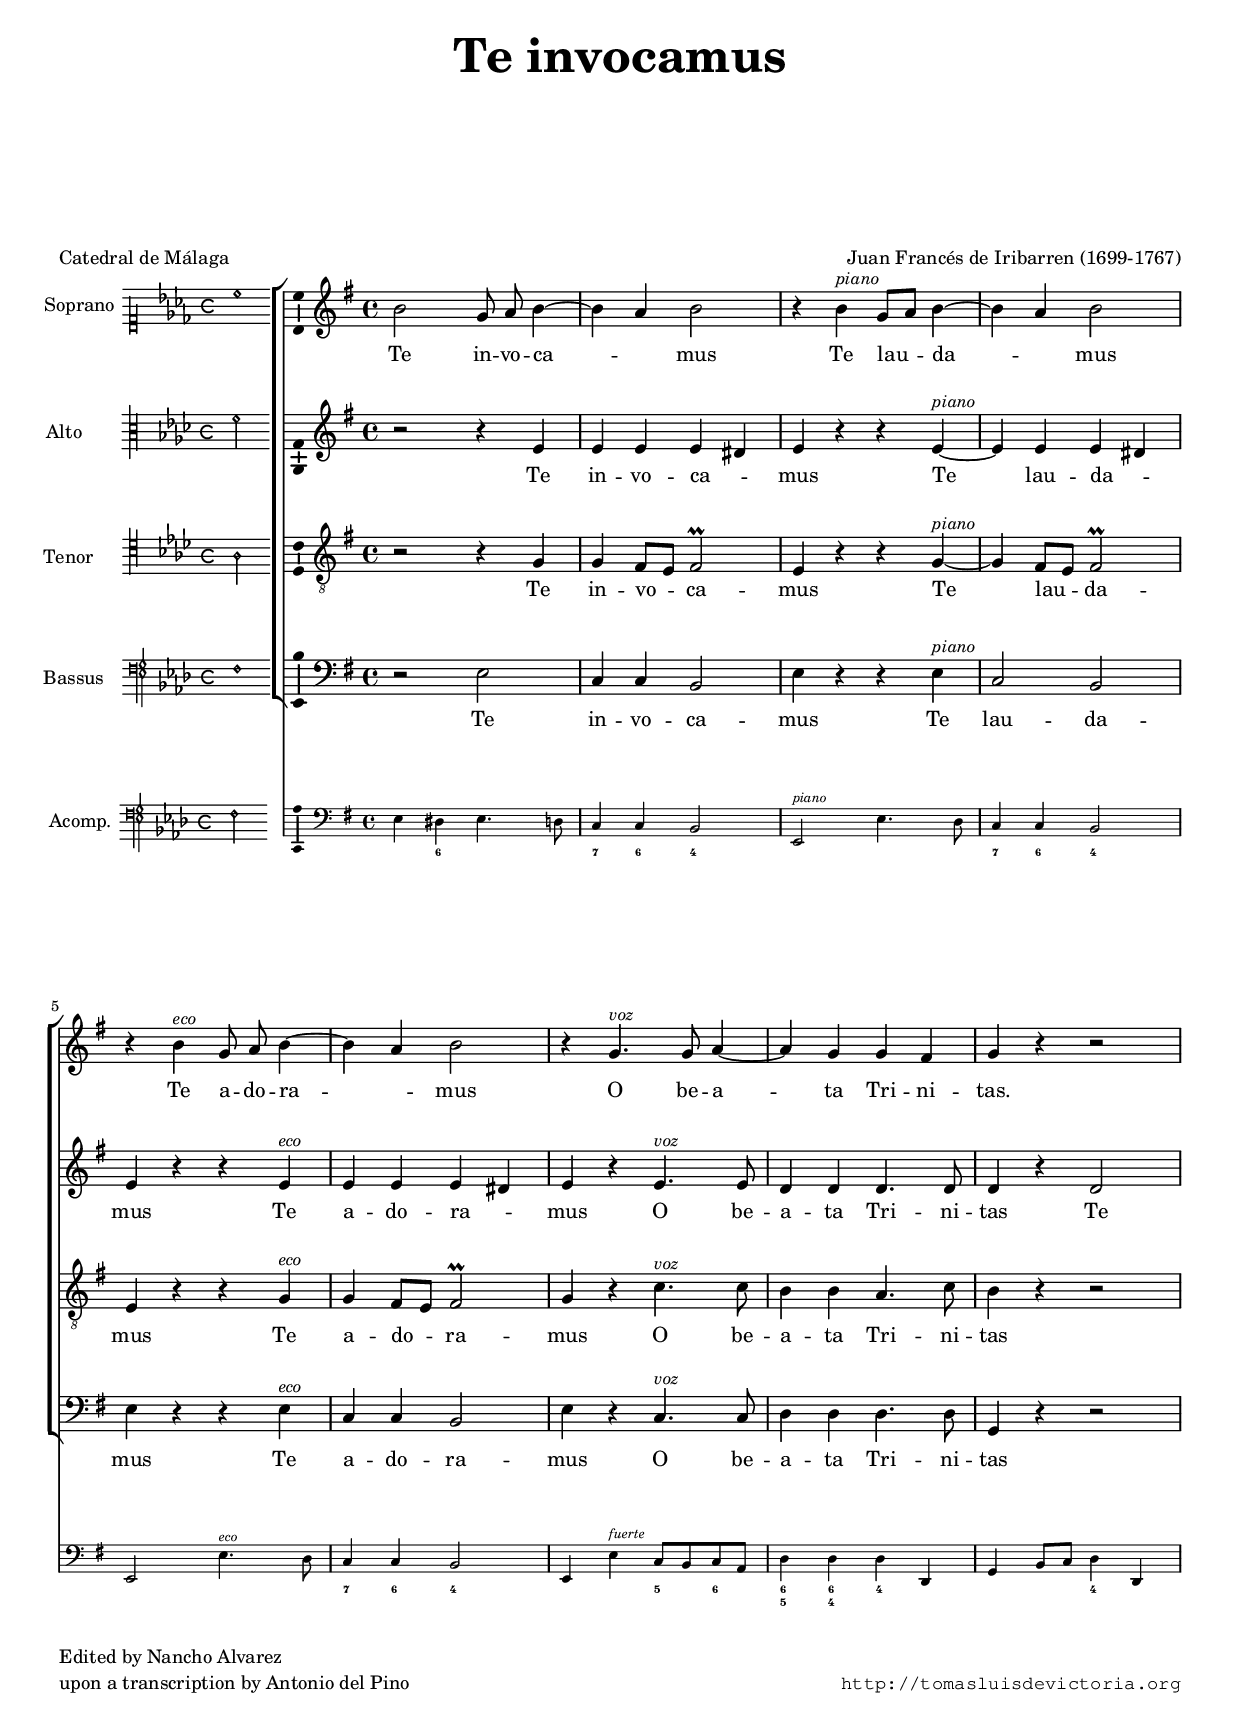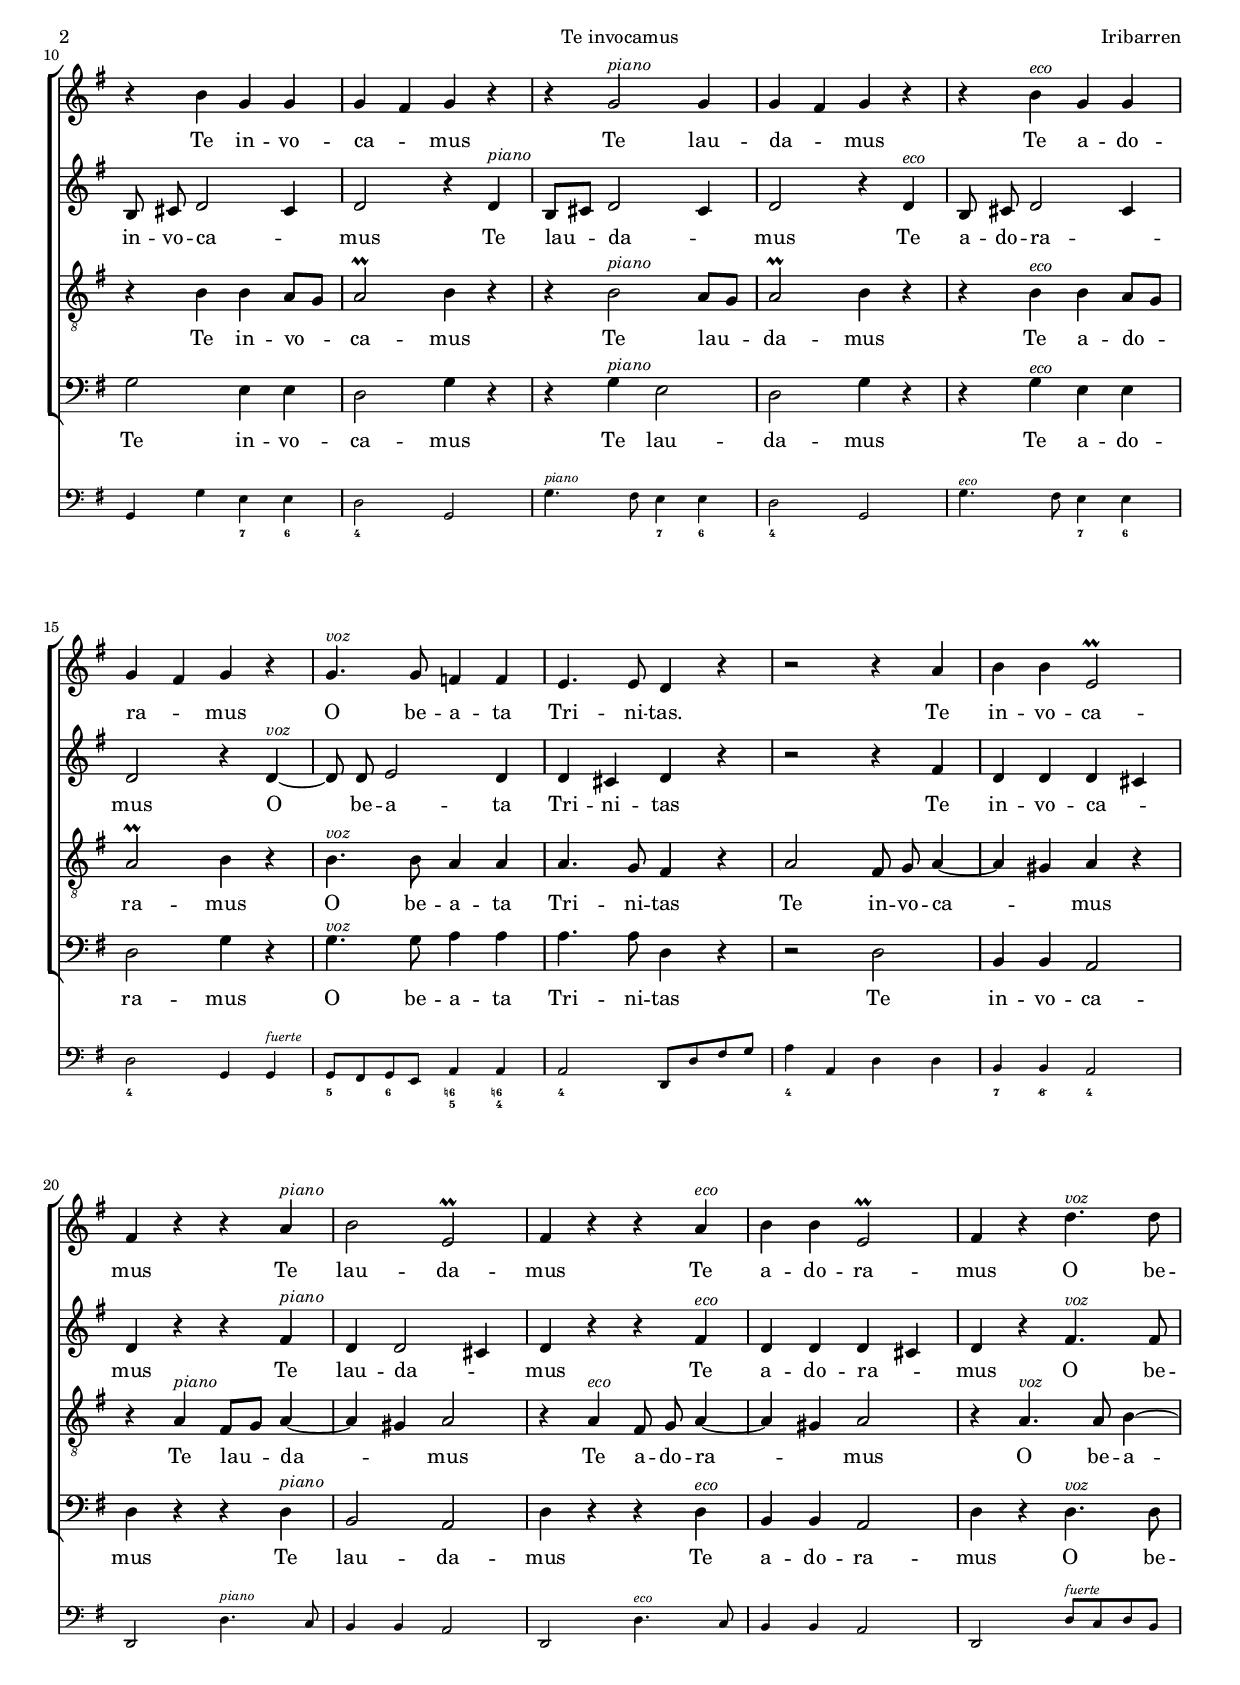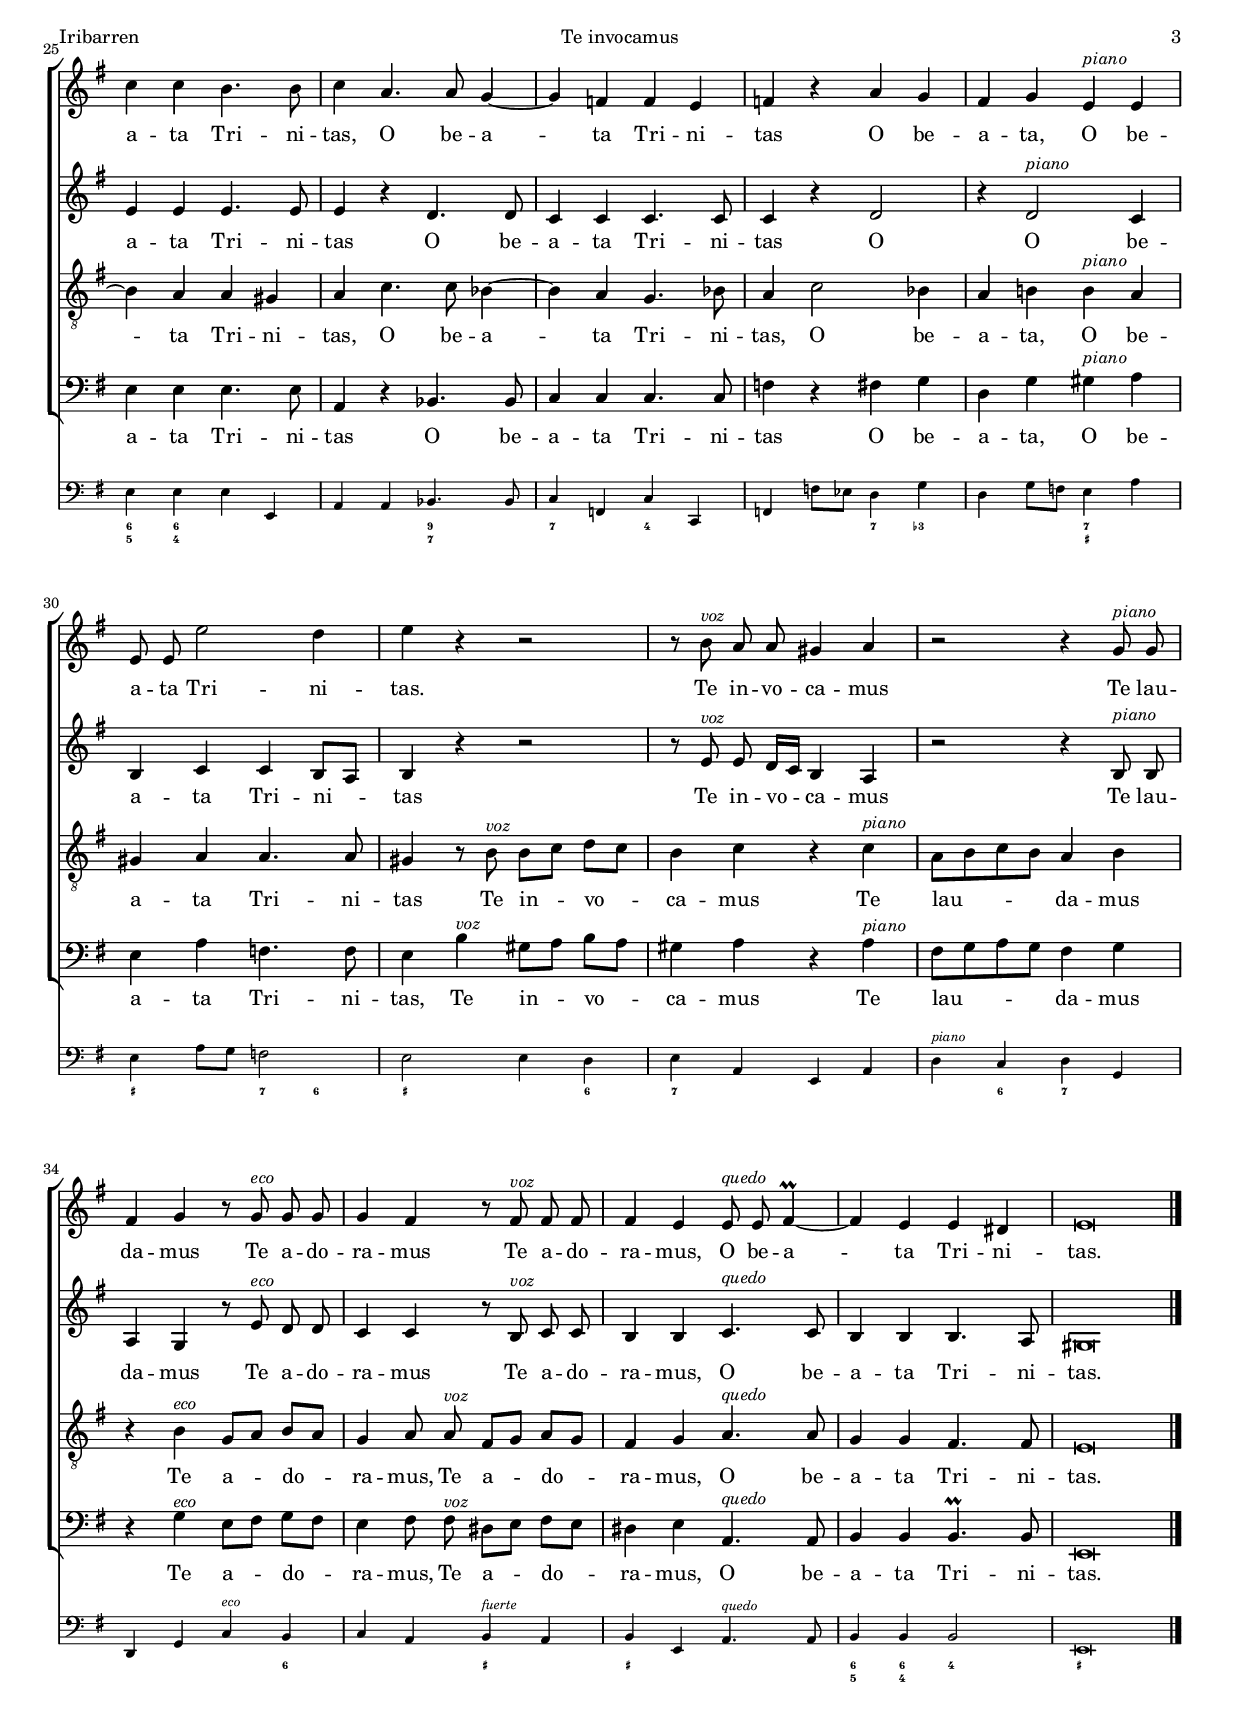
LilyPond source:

\version "2.18.0"

#(set-default-paper-size "a4")
#(set-global-staff-size 16.4)
#(ly:set-option 'point-and-click #f)
%mobile -s13.5 -i3.3

italicas=\override LyricText.font-shape = #'italic
rectas=\override LyricText.font-shape = #'upright
ss=\once \set suggestAccidentals = ##t
incipitwidth = 25
mtempo={\tempo 4 = 72}
mtempob={\tempo 4 = 36}

piano=\markup{\smaller \italic "piano"}
eco=\markup{\smaller \italic "eco"}
voz=\markup{\smaller \italic "voz"}
quedo=\markup{\smaller \italic "quedo"}
fuerte=\markup{\smaller \italic "fuerte"}

htitle="Te invocamus"
hcomposer="Iribarren"

\header {
	title=\markup{\fontsize #4 \column{ " " "Te invocamus" " " " " " "}}
	%subtitle=" "
	%subsubtitle=\markup{\column{" " " "}}
	composer="Juan Francés de Iribarren (1699-1767)" % 1738. Ref. 64-16
        pdfauthor=\composer
	%opus="(-)"
	poet=\markup{"Catedral de Málaga"}
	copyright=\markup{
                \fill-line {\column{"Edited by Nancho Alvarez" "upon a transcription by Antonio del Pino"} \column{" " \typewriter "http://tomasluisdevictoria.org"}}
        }

%	tagline=""
}

global={\key aes \major \time 4/4 \skip 1*38
	%\override Score.TimeSignature.break-visibility = #'#(#f #t #t)
	\bar "|."
}

% casi todos los re bemol vienen indicados

cantus=\relative c''{
	c2 aes8 bes c4 ~
        c bes c2
        r4 c^\piano aes8[ bes] c4 ~
        c bes c2
        r4 c4^\eco aes8 bes c4 ~
        c bes c2
        r4 aes4.^\voz aes8 bes4 ~
        bes aes aes g
        aes r r2 \pageBreak
        r4 c aes aes
        aes4 g aes r
        r4 aes2^\piano aes4
        aes g aes r
        r c^\eco aes aes
        aes g aes r
        aes4.^\voz aes8 ges4 ges
        f4. f8 ees4 r
        r2 r4 bes'
        c c f,2\prall 
        g4 r r bes^\piano 
        c2 f,\prall 
        g4 r r bes^\eco
        c c f,2\prall
        g4 r ees'4.^\voz ees8
        des4 des c4. c8
        des4 bes4. bes8 aes4 ~
        aes ges ges f
        ges r bes aes
        g aes f^\piano f
        f8 f f'2 ees4
        f4 r r2
        r8 c^\voz bes bes a4 bes
        r2 r4 aes8^\piano aes
        g4 aes r8 aes^\eco aes aes
        aes4 g r8 g^\voz g g
        g4 f f8^\quedo f g4^\prall ~
        g4 f f e
        f\breve*1/2
}

altus=\relative c'{
	r2 r4 f
        f f f e
        f r r f^\piano ~
        f f f e
        f r r f^\eco
        f f f e 
        f r f4.^\voz f8
        ees4 ees ees4. ees8
        ees4 r ees2
        c8 d ees2 d4
        ees2 r4 ees^\piano 
        c8[ d] ees2 d4
        ees2 r4 ees^\eco 
        c8 d ees2 d4
        ees2 r4 ees4^\voz ~
        ees8 ees f2 ees4
        ees d ees4 r
        r2 r4 g
        ees ees ees d
        ees r r g^\piano 
        ees ees2 d4
        ees4 r r g^\eco 
        ees ees ees d
        ees r g4.^\voz g8 
        f4 f f4. f8
        f4 r ees4. ees8
        des4 des des4. des8
        des4 r ees2
        r4 ees2^\piano des4
        c des des c8[ bes]
        c4 r r2
        r8 f8^\voz f ees16[ des] c4 bes
        r2 r4 c8^\piano c
        bes4 aes r8 f'^\eco ees ees
        des4 des r8 c^\voz des des
        c4 c des4.^\quedo des8
        c4 c c4. bes8
        a\breve*1/2
}

tenor=\relative c'{
	r2 r4 aes
        aes g8[ f] g2\prall 
        f4 r r aes4^\piano ~
        aes g8[ f] g2\prall 
        f4 r r aes^\eco 
        aes4 g8[ f] g2\prall 
        aes4 r des4.^\voz des8
        c4 c bes4. des8
        c4 r r2
        r4 c c bes8[ aes]
        bes2\prall c4 r
        r c2^\piano bes8[ aes]
        bes2\prall c4 r
        r c^\eco c bes8[ aes] 
        bes2\prall c4 r
        c4.^\voz c8 bes4 bes
        bes4. aes8 g4 r
        bes2 g8 aes bes4 ~
        bes a bes4 r
        r4 bes^\piano g8[ aes] bes4 ~
        bes a bes2
        r4 bes^\eco g8 aes bes4 ~
        bes4 a bes2
        r4 bes4.^\voz bes8 c4 ~
        c bes bes a
        bes des4. des8 ces4 ~
        ces bes aes4. ces8
        bes4 des2 ces4
        bes4 c!
        c^\piano bes a bes
        bes4. bes8 
        a4 r8 c8^\voz c[ des] ees[ des]
        c4 des r4 des^\piano
        bes8[ c des c] bes4 c
        r4 c^\eco aes8[ bes] c[ bes]
        aes4 bes8 bes^\voz  g8[ aes] bes[ aes]
        g4 aes bes4.^\quedo bes8
        aes4 aes g4. g8
        f\breve*1/2
}

bassus=\relative c{
	 \override Staff.VerticalAxisGroup.staff-staff-spacing =
                        #'((basic-distance . 13) (minimum-distance . 5) (padding
 . 1))
       r2 f
       des4 des c2
       f4 r r f^\piano 
       des2 c
       f4 r r f^\eco 
       des4 des c2
       f4 r des4.^\voz des8 % fuerte
       ees4 ees ees4. ees8
       aes,4 r r2
       aes'2 f4 f
       ees2 aes4 r
       r4 aes^\piano f2
       ees2 aes4 r
       r4 aes^\eco f4 f
       ees2 aes4 r
       aes4.^\voz aes8 bes4 bes % no hay matiz
       bes4. bes8 ees,4 r
       r2 ees2
       c4 c bes2
       ees4 r r ees^\piano
       c2 bes
       ees4 r r ees^\eco
       c4 c bes2
       ees4 r ees4.^\voz ees8 % fuerte
       f4 f f4. f8
       bes,4 r ces4. ces8
       des4 des des4. des8
       ges4 r g aes
       ees aes a^\piano bes
       f bes ges4. ges8
       f4 c'^\voz a8[ bes] c[ bes] % fuerte
       a4 bes r bes^\piano
       g8[ aes bes aes] g4 aes
       r4 aes^\eco f8[ g] aes[ g]
       f4 g8 g^\voz e[ f] g[ f]
       e4 f bes,4.^\quedo bes8
       c4 c c4.\prall c8
       f,\breve*1/2
}

continuo=\relative c {
       f4 e f4. ees8
       des4 des c2
       f,^\piano f'4. ees8
       des4 des c2
       f,2 f'4.^\eco ees8
       des4 des c2
       f,4 f'^\fuerte des8[ c des bes]
       ees4 ees ees ees,
       aes c8[ des] ees4 ees,
       aes aes' f f
       ees2 aes,
       aes'4.^\piano g8 f4 f
       ees2 aes,
       aes'4.^\eco g8 f4 f
       ees2 aes,4 aes^\fuerte
       aes8[ g aes f] bes4 bes
       bes2 ees,8[ ees' g aes]
       bes4 bes, ees ees
       c c bes2
       ees, ees'4.^\piano des8
       c4 c bes2
       ees,2 ees'4.^\eco des8
       c4 c bes2
       ees, ees'8[^\fuerte des ees c]
       % parece que faltan matices
       f4 f f f,
       bes4 bes ces4. ces8
       des4 ges, des' des,
       ges4 ges'8[ fes] ees4 aes
       ees aes8[ ges] f4 bes
       f bes8[ aes] ges2
       f2 f4 ees
       f4 bes, f bes
       ees^\piano des ees aes,
       ees aes des^\eco c
       des bes c^\fuerte bes % no hay fuerte
       c f, bes4.^\quedo bes8 % no hay quedo
       c4 c c2
       f,\breve*1/2
}

textocantus=\lyricmode{
Te in -- vo -- ca -- _ mus
Te lau -- da -- _ mus
Te a -- do -- ra -- _ mus
O be -- a -- ta Tri -- ni -- tas.
Te in -- vo -- ca -- _ mus
Te lau -- da -- _ mus
Te a -- do -- ra -- _ mus
O be -- a -- ta Tri -- ni -- tas.
Te in -- vo -- ca -- mus
Te lau -- da -- mus
Te a -- do -- ra -- mus
O be -- a -- ta Tri -- ni -- tas,
O be -- a -- ta Tri -- ni -- tas
O be -- a -- ta,
O be -- a -- ta Tri -- ni -- tas.
Te in -- vo -- ca -- mus
Te lau -- da -- mus
Te a -- do -- ra -- mus
Te a -- do -- ra -- mus,
O be -- a -- ta Tri -- ni -- tas.
}

textoaltus=\lyricmode{
Te in -- vo -- ca -- _ mus
Te lau -- da -- _ mus
Te a -- do -- ra -- _ mus
O be -- a -- ta Tri -- ni -- tas
Te in -- vo -- ca -- _ mus
Te lau -- da -- _ mus
Te a -- do -- ra -- _ mus
O be -- a -- ta Tri -- ni -- tas
Te in -- vo -- ca -- _ mus
Te lau -- da -- _ mus
Te a -- do -- ra -- _ mus
O be -- a -- ta Tri -- ni -- tas
O be -- a -- ta Tri -- ni -- tas
O
O be -- a -- ta Tri -- ni -- tas
Te in -- vo -- ca -- mus
Te lau -- da -- mus
Te a -- do -- ra -- mus
Te a -- do -- ra -- mus,
O be -- a -- ta Tri -- ni -- tas.
}

textotenor=\lyricmode{
Te in -- vo -- ca -- mus
Te lau -- da -- mus
Te a -- do -- ra -- mus
O be -- a -- ta Tri -- ni -- tas
Te in -- vo -- ca -- mus
Te lau -- da -- mus
Te a -- do -- ra -- mus
O be -- a -- ta Tri -- ni -- tas
Te in -- vo -- ca -- _ mus
Te lau -- da -- _ mus
Te a -- do -- ra -- _ mus
O be -- a -- ta Tri -- ni -- tas,
O be -- a -- ta Tri -- ni -- tas,
O be -- a -- ta,
O be -- a -- ta Tri -- ni -- tas
Te in -- vo -- ca -- mus
Te lau -- da -- mus
Te a -- do -- ra -- mus,
Te a -- do -- ra -- mus,
O be -- a -- ta Tri -- ni -- tas.
}

textobassus=\lyricmode{
Te in -- vo -- ca -- mus
Te lau -- da -- mus
Te a -- do -- ra -- mus
O be -- a -- ta Tri -- ni -- tas
Te in -- vo -- ca -- mus
Te lau -- da -- mus
Te a -- do -- ra -- mus
O be -- a -- ta Tri -- ni -- tas
Te in -- vo -- ca -- mus
Te lau -- da -- mus
Te a -- do -- ra -- mus
O be -- a -- ta Tri -- ni -- tas
O be -- a -- ta Tri -- ni -- tas
O be -- a -- ta,
O be -- a -- ta Tri -- ni -- tas,
Te in -- vo -- ca -- mus
Te lau -- da -- mus
Te a -- do -- ra -- mus,
Te a -- do -- ra -- mus,
O be -- a -- ta Tri -- ni -- tas.
}

cifrado=\figuremode{
       % OJO el cifrado no transporta.
       % Hay muchas alteraciones de cortesia, las he eliminado.
       s4 <6> s2
       <7>4 <6> <4>2
       s1
       <7>4 <6> <4>2
       s1
       <7>4 <6> <4>2
       s2 <5>4 <6>
       <6 5>4 <6 4> <4>2
       s2 <4>
       s2 <7>4 <6>
       <4>1
       s2 <7>4 <6>
       <4>1
       s2 <7>4 <6>
       <4>1
       <5>4 <6> <6! 5> <6! 4>
       <4>2 s
       <4>1
       <7>4 <6/> <4>2
       s1 % no se ve el cifrado
       s1
       s1
       s1
       s1
       <6 5>4 <6 4> s2
       s2 <9 7>
       <7> <4>
       s2 <7>4 <3->
       s2 <7 _+>4 s
       <_+>2 <7>4 <6>
       <_+>2 s4 <6>
       <7>1
       s4 <6> <7> s
       s2 s4 <6>
       s4 s <_+> s
       <_+>1
       <6 5>4 <6 4> <4>2
       <_+>1
}

% Repasar los incipits, no he visto el original

incipitcantus=\markup{
	\score{
		{ 
		\set Staff.instrumentName="Soprano "
		\override NoteHead.style = #'neomensural
		\override Staff.TimeSignature.style = #'neomensural
		\cadenzaOn 
		\clef "petrucci-c1"
		\key aes \major
		\time 4/4
               c''1
		} 

	\layout { line-width=\incipitwidth indent = 0 }
	}
}

incipitaltus=\markup{
	\score{
		{ 
		\set Staff.instrumentName="Alto       "
		\override NoteHead.style = #'neomensural 
		\override Staff.TimeSignature.style = #'neomensural
		\cadenzaOn 
		\clef "petrucci-c3"
		\key aes \major
		\time 4/4
               f'2*2 
		} 
	\layout { line-width=\incipitwidth indent = 0 }
	}
}


incipittenor=\markup{
	\score{
		{ 
		\set Staff.instrumentName="Tenor     "
		\override NoteHead.style = #'neomensural 
		\override Staff.TimeSignature.style = #'neomensural
		\cadenzaOn 
		\clef "petrucci-c4"
		\key aes \major
		\time 4/4
               aes2*2
		} 
	\layout { line-width=\incipitwidth indent=0 }
	}
}

incipitbassus=\markup{
	\score{
		{ 
		\set Staff.instrumentName="Bassus   "
		\override NoteHead.style = #'neomensural
		\override Staff.TimeSignature.style = #'neomensural
		\cadenzaOn 
		\clef "petrucci-f4"
		\key aes \major
		\time 4/4
               f1
		} 
	\layout { line-width=\incipitwidth indent = 0 }
	}
}
incipitcont=\markup{
	\score{
		{ 
		\set Staff.instrumentName="Acomp. "
		\override NoteHead.style = #'neomensural
		\override Staff.TimeSignature.style = #'neomensural
		\cadenzaOn 
		\clef "petrucci-f4"
		\key aes \major
		\time 4/4
               f2*2
		} 
	\layout { line-width=\incipitwidth indent = 0 }
	}
}

%\layout {
%       \context {\Voice
%               \remove Ligature_bracket_engraver
%               \consists Mensural_ligature_engraver
%       }
%       line-width=\incipitwidth
%       indent = 0
%}

\score {\transpose c' b{<<
\new ChoirStaff<<

	\new Staff <<\global
	\new Voice="v1" {
		\set Staff.instrumentName=\incipitcantus
		\clef "treble"
		\cantus }
	\new Lyrics \lyricsto "v1" {\textocantus }
	>>

	\new Staff <<\global
	\new Voice="v2" {
		\set Staff.instrumentName=\incipitaltus
		\clef "treble"
		\altus }
	\new Lyrics \lyricsto "v2" {\textoaltus }
	>>
	
	\new Staff <<\global
	\new Voice="v3" {
		\set Staff.instrumentName=\incipittenor
		\clef "G_8"
		\tenor }
	\new Lyrics \lyricsto "v3" {\textotenor }
	>>

	\new Staff <<\global
	\new Voice="v4" {
		\set Staff.instrumentName=\incipitbassus
		\clef "bass"
		\bassus }
	\new Lyrics \lyricsto "v4" {\textobassus }
	>>
>>
        \new Staff \with {fontSize = #-2
                          \override StaffSymbol.staff-space = #(magstep -2)
                          \override StaffSymbol.thickness = #(magstep -2)
                          
        }<<\global
        \new Voice="v5" {
                \set Staff.instrumentName=\incipitcont
                \clef "bass"
                \continuo }
        \new FiguredBass {\cifrado}
        >>
>>

	} % transpose

\layout{ 
	\context {\Lyrics 
		\override VerticalAxisGroup.staff-affinity = #UP
		\override VerticalAxisGroup.nonstaff-relatedstaff-spacing =
			#'((basic-distance . 0) (minimum-distance . 0) (padding . 1))
		%\override LyricText.font-size = #1.2
		\override LyricHyphen.minimum-distance = #0.5
	}
	\context {\Score 
		tempoHideNote = ##t
		\override BarNumber.padding = #2 
	}
	\context {\Voice 
		%melismaBusyProperties = #'()
		autoBeaming = ##f
	}
	\context {\Staff 
                %\RemoveEmptyStaves
                %\override VerticalAxisGroup.remove-first = ##t
		\override VerticalAxisGroup.staff-staff-spacing =
			#'((basic-distance . 11) (minimum-distance . 0) (padding . 1))
		\consists Ambitus_engraver 
		\override LigatureBracket.padding = #1
	}
        \context {\FiguredBass
                  \override BassFigure #'font-size = #-2
        }
}

%\midi { \mtempo }

}


\paper{
	evenHeaderMarkup=\markup  \fill-line { \fromproperty #'page:page-number-string \htitle \hcomposer }
	oddHeaderMarkup= \markup  \fill-line { \on-the-fly #not-first-page \hcomposer \on-the-fly #not-first-page \htitle \on-the-fly #not-first-page \fromproperty #'page:page-number-string }
	system-count=8
	page-count = 3
	ragged-last-bottom = ##f
	indent=3.8\cm
	system-system-spacing =
	#'((basic-distance . 20) (minimum-distance . 0) (padding . 5))
	top-system-spacing = % header
	#'((basic-distance . 8) (minimum-distance . 0) (padding . 0))
	last-bottom-spacing = % footer
	#'((basic-distance . 12) (minimum-distance . 0) (padding . 0))

}
